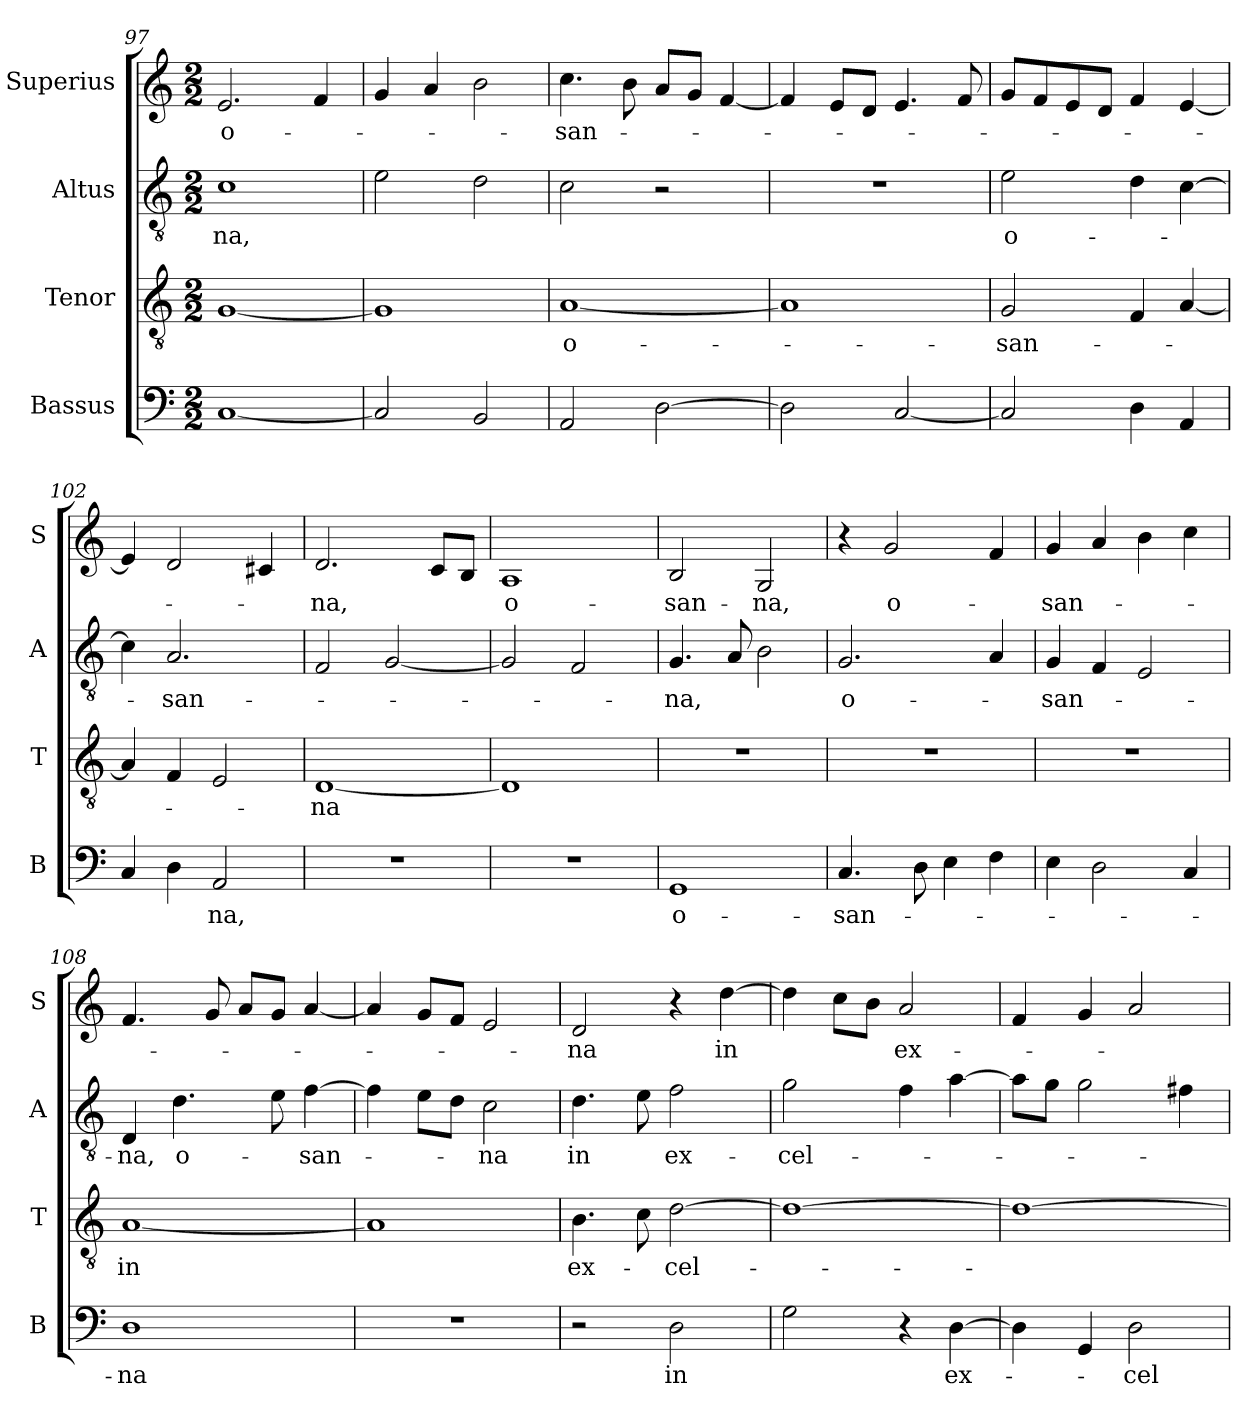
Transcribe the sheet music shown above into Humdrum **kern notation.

**kern	**text	**kern	**text	**kern	**text	**kern	**text
*part4	*part4	*part3	*part3	*part2	*part2	*part1	*part1
*staff4	*staff4	*staff3	*staff3	*staff2	*staff2	*staff1	*staff1
*I"Bassus	*	*I"Tenor	*	*I"Altus	*	*I"Superius	*
*I'B	*	*I'T	*	*I'A	*	*I'S	*
*clefF4	*	*clefGv2	*	*clefGv2	*	*clefG2	*
*k[]	*	*k[]	*	*k[]	*	*k[]	*
*M2/2	*	*M2/2	*	*M2/2	*	*M2/2	*
=97	=97	=97	=97	=97	=97	=97	=97
!	!	!	!	!	!LO:LY:i	!	!LO:LY:i
[1C	.	[1G	.	1c	-na,	2.e	o-
.	.	.	.	.	.	4f	.
=98	=98	=98	=98	=98	=98	=98	=98
2C]	.	1G]	.	2e	.	4g	.
.	.	.	.	.	.	4a	.
2BB	.	.	.	2d	.	2b	.
=99	=99	=99	=99	=99	=99	=99	=99
!	!	!	!LO:LY:i	!	!	!	!LO:LY:i
2AA	.	[1A	o-	2c	.	4.cc	-san-
.	.	.	.	.	.	8b	.
[2D	.	.	.	2r	.	8aL	.
.	.	.	.	.	.	8gJ	.
.	.	.	.	.	.	[4f	.
=100	=100	=100	=100	=100	=100	=100	=100
2D]	.	1A]	.	1r	.	4f]	.
.	.	.	.	.	.	8eL	.
.	.	.	.	.	.	8dJ	.
[2C	.	.	.	.	.	4.e	.
.	.	.	.	.	.	8f	.
=101	=101	=101	=101	=101	=101	=101	=101
!	!	!	!LO:LY:i	!	!LO:LY:i	!	!
2C]	.	2G	-san-	2e	o-	8gL	.
.	.	.	.	.	.	8f	.
.	.	.	.	.	.	8e	.
.	.	.	.	.	.	8dJ	.
4D	.	4F	.	4d	.	4f	.
4AA	.	[4A	.	[4c	.	[4e	.
=102	=102	=102	=102	=102	=102	=102	=102
4C	.	4A]	.	4c]	.	4e]	.
!	!	!	!	!	!LO:LY:i	!	!
4D	.	4F	.	2.A	-san-	2d	.
!	!LO:LY:i	!	!	!	!	!	!
2AA	-na,	2E	.	.	.	.	.
.	.	.	.	.	.	4c#X	.
=103	=103	=103	=103	=103	=103	=103	=103
!	!	!	!LO:LY:i	!	!	!	!LO:LY:i
1r	.	[1D	-na	2F	.	2.d	-na,
.	.	.	.	[2G	.	.	.
.	.	.	.	.	.	8cL	.
.	.	.	.	.	.	8BJ	.
=104	=104	=104	=104	=104	=104	=104	=104
!	!	!	!	!	!	!	!LO:LY:i
1r	.	1D]	.	2G]	.	1A	o-
.	.	.	.	2F	.	.	.
=105	=105	=105	=105	=105	=105	=105	=105
!	!LO:LY:i	!	!	!	!LO:LY:i	!	!LO:LY:i
1GG	o-	1r	.	4.G	-na,	2B	-san-
.	.	.	.	8A	.	.	.
!	!	!	!	!	!	!	!LO:LY:i
.	.	.	.	2B	.	2G	-na,
=106	=106	=106	=106	=106	=106	=106	=106
!	!LO:LY:i	!	!	!	!LO:LY:i	!	!
4.C	-san-	1r	.	2.G	o-	4r	.
!	!	!	!	!	!	!	!LO:LY:i
.	.	.	.	.	.	2g	o-
8D	.	.	.	.	.	.	.
4E	.	.	.	.	.	.	.
4F	.	.	.	4A	.	4f	.
=107	=107	=107	=107	=107	=107	=107	=107
!	!	!	!	!	!LO:LY:i	!	!LO:LY:i
4E	.	1r	.	4G	-san-	4g	-san-
2D	.	.	.	4F	.	4a	.
.	.	.	.	2E	.	4b	.
4C	.	.	.	.	.	4cc	.
=108	=108	=108	=108	=108	=108	=108	=108
!	!LO:LY:i	!	!LO:LY:i	!	!LO:LY:i	!	!
1D	-na	[1A	in	4D	-na,	4.f	.
!	!	!	!	!	!LO:LY:i	!	!
.	.	.	.	4.d	o-	.	.
.	.	.	.	.	.	8g	.
.	.	.	.	.	.	8aL	.
.	.	.	.	8e	.	8gJ	.
!	!	!	!	!	!LO:LY:i	!	!
.	.	.	.	[4f	-san-	[4a	.
=109	=109	=109	=109	=109	=109	=109	=109
1r	.	1A]	.	4f]	.	4a]	.
.	.	.	.	8eL	.	8gL	.
.	.	.	.	8dJ	.	8fJ	.
!	!	!	!	!	!LO:LY:i	!	!
.	.	.	.	2c	-na	2e	.
=110	=110	=110	=110	=110	=110	=110	=110
!	!	!	!LO:LY:i	!	!LO:LY:i	!	!LO:LY:i
2r	.	4.B	ex-	4.d	in	2d	-na
.	.	8c	.	8e	.	.	.
!	!LO:LY:i	!	!LO:LY:i	!	!LO:LY:i	!	!
2D	in	[2d	-cel-	2f	ex-	4r	.
!	!	!	!	!	!	!	!LO:LY:i
.	.	.	.	.	.	[4dd	in
=111	=111	=111	=111	=111	=111	=111	=111
!	!	!	!	!	!LO:LY:i	!	!
2G	.	1d_	.	2g	-cel-	4dd]	.
.	.	.	.	.	.	8ccL	.
.	.	.	.	.	.	8bJ	.
!	!	!	!	!	!	!	!LO:LY:i
4r	.	.	.	4f	.	2a	ex-
!	!LO:LY:i	!	!	!	!	!	!
[4D	ex-	.	.	[4a	.	.	.
=112	=112	=112	=112	=112	=112	=112	=112
4D]	.	1d_	.	8aL]	.	4f	.
.	.	.	.	8gJ	.	.	.
4GG	.	.	.	2g	.	4g	.
!	!LO:LY:i	!	!	!	!	!	!
2D	-cel-	.	.	.	.	2a	.
.	.	.	.	4f#X	.	.	.
=	=	=	=	=	=	=	=
*-	*-	*-	*-	*-	*-	*-	*-
